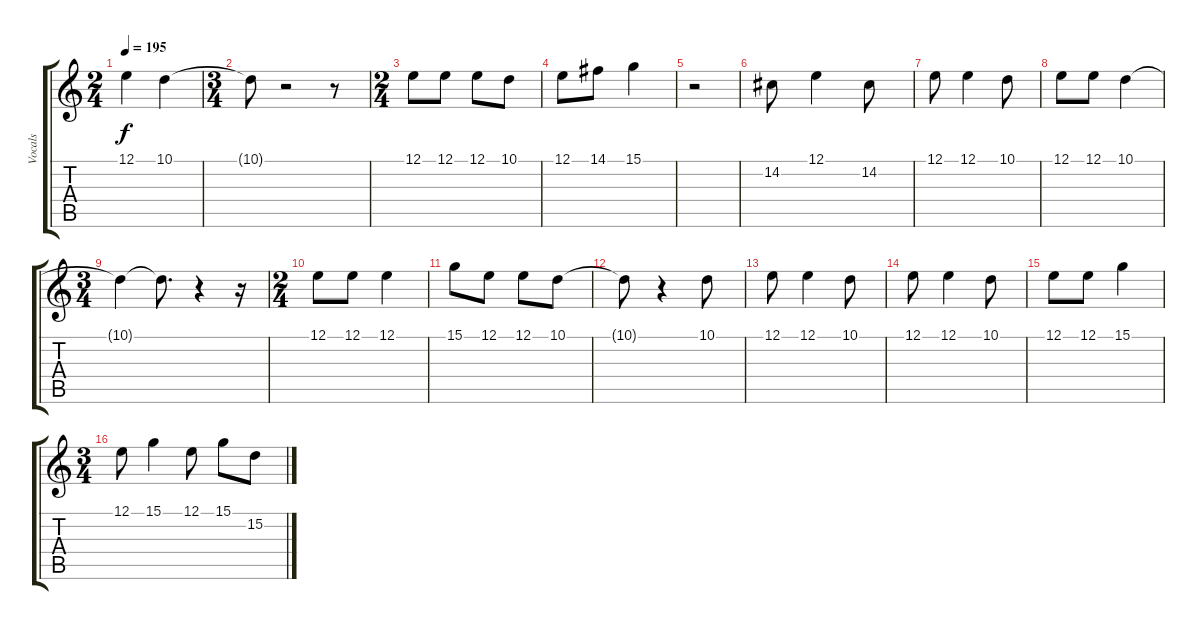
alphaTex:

\track ("Vocals" "Vocals") {instrument lead1square}
\staff {score tabs}
\tuning (E4 B3 G3 D3 A2 E2) {hide}
\ts (2 4)
\tempo 195
\clef g2
\ks c
12.1.4{dy f} 10.1.4 |
\ts (3 4)
10.1{t}.8 r.2 r.8 |
\ts (2 4)
12.1.8 12.1.8 12.1.8 10.1.8 |
12.1.8 14.1.8 15.1.4 |
r.2 |
14.2.8 12.1.4 14.2.8 |
12.1.8 12.1.4 10.1.8 |
12.1.8 12.1.8 10.1.4 |
\ts (3 4)
10.1{t}.4 10.1{t}.8{d} r.4 r.16 |
\ts (2 4)
12.1.8 12.1.8 12.1.4 |
15.1.8 12.1.8 12.1.8 10.1.8 |
10.1{t}.8 r.4 10.1.8 |
12.1.8 12.1.4 10.1.8 |
12.1.8 12.1.4 10.1.8 |
12.1.8 12.1.8 15.1.4 |
\ts (3 4)
12.1.8 15.1.4 12.1.8 15.1.8 15.2.8
